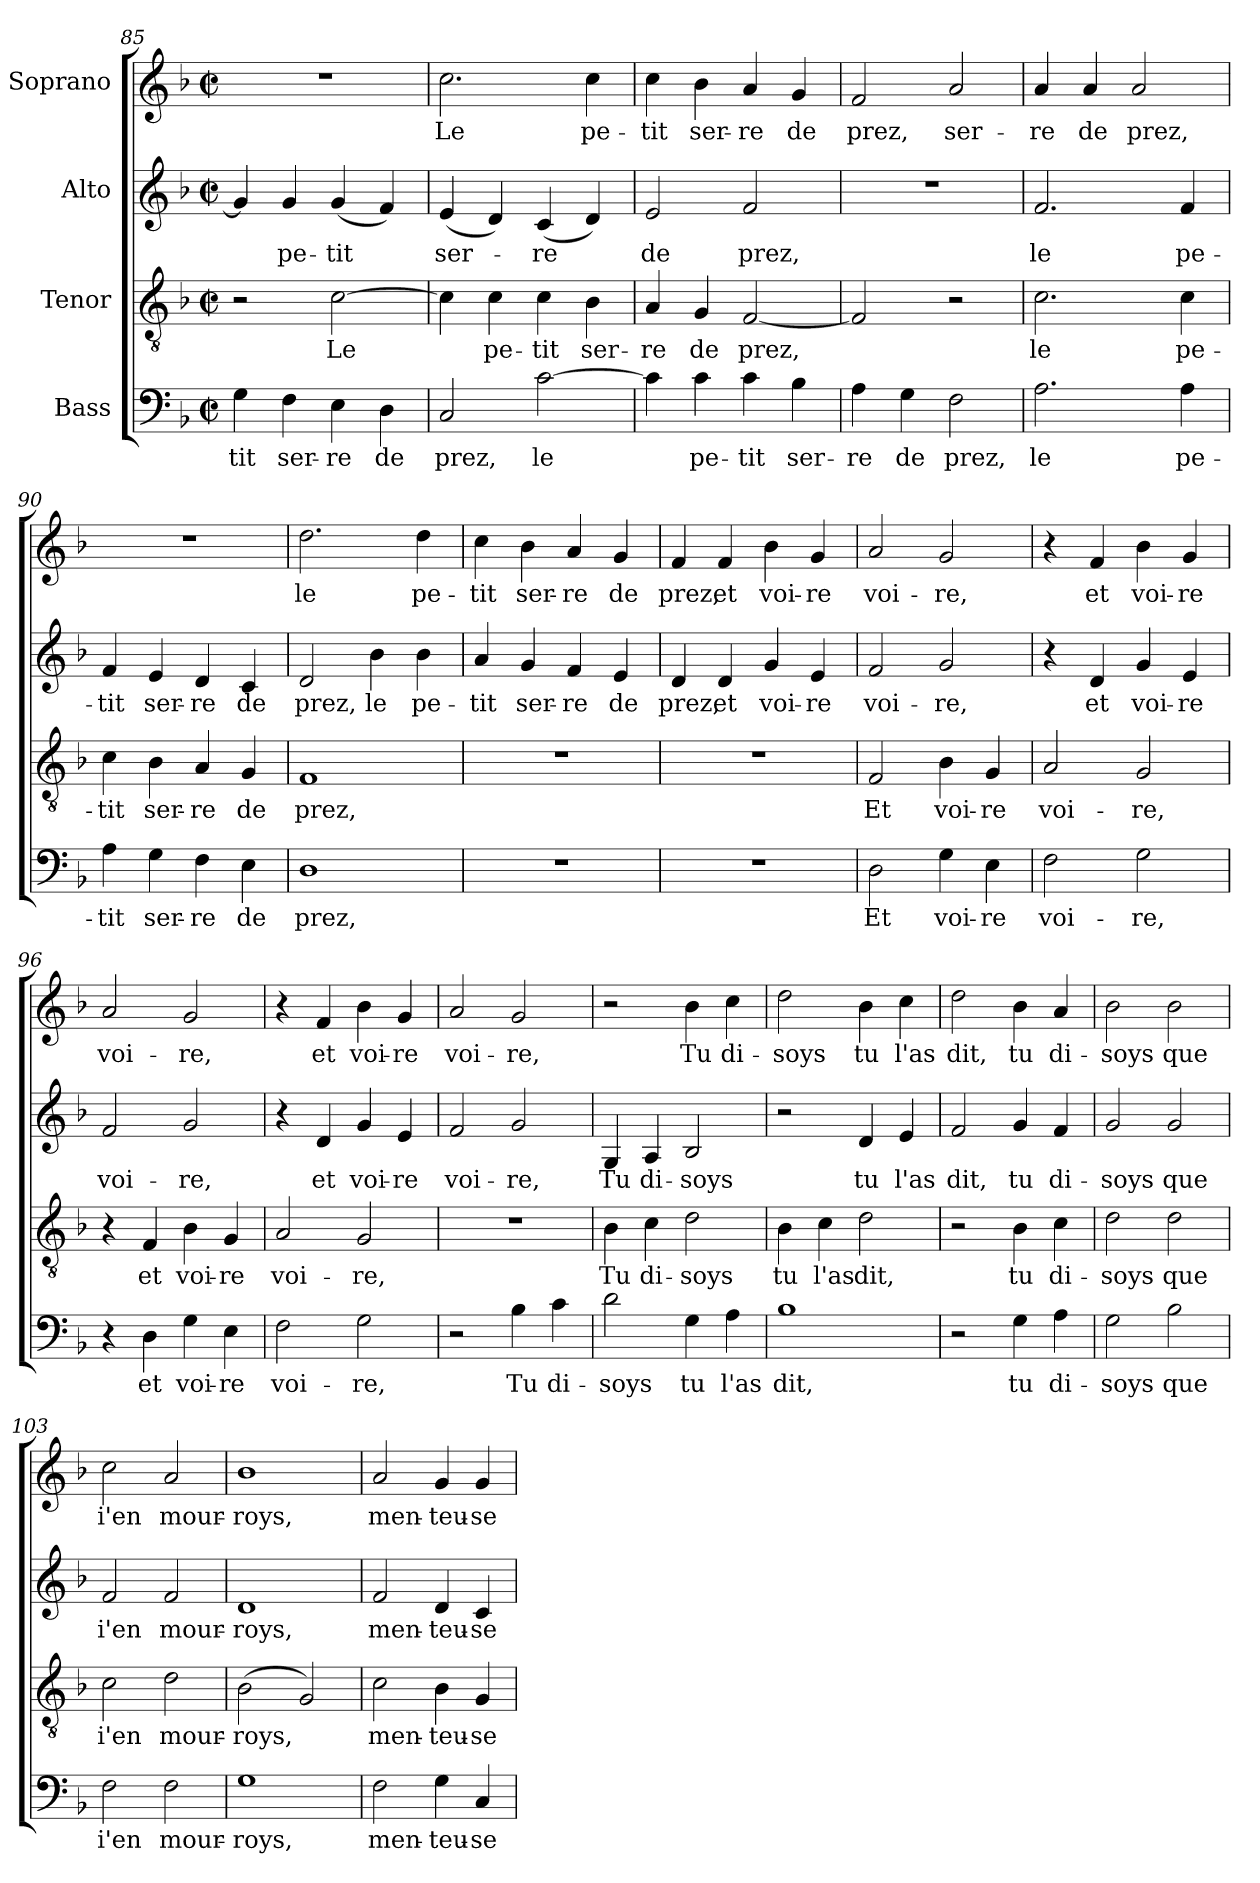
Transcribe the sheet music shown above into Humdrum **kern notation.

**kern	**text	**kern	**text	**kern	**text	**kern	**text
*part4	*part4	*part3	*part3	*part2	*part2	*part1	*part1
*staff4	*staff4	*staff3	*staff3	*staff2	*staff2	*staff1	*staff1
*I"Bass	*	*I"Tenor	*	*I"Alto	*	*I"Soprano	*
!!LO:LB:g=z
*clefF4	*	*clefGv2	*	*clefG2	*	*clefG2	*
*k[b-]	*	*k[b-]	*	*k[b-]	*	*k[b-]	*
*F:	*	*F:	*	*F:	*	*F:	*
*M2/2	*	*M2/2	*	*M2/2	*	*M2/2	*
*met(c|)	*	*met(c|)	*	*met(c|)	*	*met(c|)	*
=85	=85	=85	=85	=85	=85	=85	=85
4G\	-tit	2r	.	4g/]	.	1r	.
4F\	ser-	.	.	4g/	pe-	.	.
4E\	-re	[2c\	Le	(4g/	-tit	.	.
4D\	de	.	.	4f/)	.	.	.
=86	=86	=86	=86	=86	=86	=86	=86
2C/	prez,	4c\]	.	(4e/	ser-	2.cc\	Le
.	.	4c\	pe-	4d/)	.	.	.
[2c\	le	4c\	-tit	(4c/	-re	.	.
.	.	4B-\	ser-	4d/)	.	4cc\	pe-
=87	=87	=87	=87	=87	=87	=87	=87
4c\]	.	4A/	-re	2e/	de	4cc\	-tit
4c\	pe-	4G/	de	.	.	4b-\	ser-
4c\	-tit	[2F/	prez,	2f/	prez,	4a/	-re
4B-\	ser-	.	.	.	.	4g/	de
=88	=88	=88	=88	=88	=88	=88	=88
4A\	-re	2F/]	.	1r	.	2f/	prez,
4G\	de	.	.	.	.	.	.
2F\	prez,	2r	.	.	.	2a/	ser-
=89	=89	=89	=89	=89	=89	=89	=89
2.A\	le	2.c\	le	2.f/	le	4a/	-re
.	.	.	.	.	.	4a/	de
.	.	.	.	.	.	2a/	prez,
4A\	pe-	4c\	pe-	4f/	pe-	.	.
=90	=90	=90	=90	=90	=90	=90	=90
4A\	-tit	4c\	-tit	4f/	-tit	1r	.
4G\	ser-	4B-\	ser-	4e/	ser-	.	.
4F\	-re	4A/	-re	4d/	-re	.	.
4E\	de	4G/	de	4c/	de	.	.
=91	=91	=91	=91	=91	=91	=91	=91
1D	prez,	1F	prez,	2d/	prez,	2.dd\	le
.	.	.	.	4b-\	le	.	.
.	.	.	.	4b-\	pe-	4dd\	pe-
!!LO:LB:g=z
=92	=92	=92	=92	=92	=92	=92	=92
1r	.	1r	.	4a/	-tit	4cc\	-tit
.	.	.	.	4g/	ser-	4b-\	ser-
.	.	.	.	4f/	-re	4a/	-re
.	.	.	.	4e/	de	4g/	de
=93	=93	=93	=93	=93	=93	=93	=93
1r	.	1r	.	4d/	prez,	4f/	prez,
.	.	.	.	4d/	et	4f/	et
.	.	.	.	4g/	voi-	4b-\	voi-
.	.	.	.	4e/	-re	4g/	-re
=94	=94	=94	=94	=94	=94	=94	=94
2D\	Et	2F/	Et	2f/	voi-	2a/	voi-
4G\	voi-	4B-\	voi-	2g/	-re,	2g/	-re,
4E\	-re	4G/	-re	.	.	.	.
=95	=95	=95	=95	=95	=95	=95	=95
2F\	voi-	2A/	voi-	4r	.	4r	.
.	.	.	.	4d/	et	4f/	et
2G\	-re,	2G/	-re,	4g/	voi-	4b-\	voi-
.	.	.	.	4e/	-re	4g/	-re
=96	=96	=96	=96	=96	=96	=96	=96
4r	.	4r	.	2f/	voi-	2a/	voi-
4D\	et	4F/	et	.	.	.	.
4G\	voi-	4B-\	voi-	2g/	-re,	2g/	-re,
4E\	-re	4G/	-re	.	.	.	.
=97	=97	=97	=97	=97	=97	=97	=97
2F\	voi-	2A/	voi-	4r	.	4r	.
.	.	.	.	4d/	et	4f/	et
2G\	-re,	2G/	-re,	4g/	voi-	4b-\	voi-
.	.	.	.	4e/	-re	4g/	-re
=98	=98	=98	=98	=98	=98	=98	=98
2r	.	1r	.	2f/	voi-	2a/	voi-
4B-\	Tu	.	.	2g/	-re,	2g/	-re,
4c\	di-	.	.	.	.	.	.
!!LO:PB:g=z
=99	=99	=99	=99	=99	=99	=99	=99
2d\	-soys	4B-\	Tu	4G/	Tu	2r	.
.	.	4c\	di-	4A/	di-	.	.
4G\	tu	2d\	-soys	2B-/	-soys	4b-\	Tu
4A\	l'as	.	.	.	.	4cc\	di-
=100	=100	=100	=100	=100	=100	=100	=100
1B-	dit,	4B-\	tu	2r	.	2dd\	-soys
.	.	4c\	l'as	.	.	.	.
.	.	2d\	dit,	4d/	tu	4b-\	tu
.	.	.	.	4e/	l'as	4cc\	l'as
=101	=101	=101	=101	=101	=101	=101	=101
2r	.	2r	.	2f/	dit,	2dd\	dit,
4G\	tu	4B-\	tu	4g/	tu	4b-\	tu
4A\	di-	4c\	di-	4f/	di-	4a/	di-
=102	=102	=102	=102	=102	=102	=102	=102
2G\	-soys	2d\	-soys	2g/	-soys	2b-\	-soys
2B-\	que	2d\	que	2g/	que	2b-\	que
=103	=103	=103	=103	=103	=103	=103	=103
2F\	i'en	2c\	i'en	2f/	i'en	2cc\	i'en
2F\	mour-	2d\	mour-	2f/	mour-	2a/	mour-
=104	=104	=104	=104	=104	=104	=104	=104
1G	-roys,	(2B-\	-roys,	1d	-roys,	1b-	-roys,
.	.	2G/)	.	.	.	.	.
=105	=105	=105	=105	=105	=105	=105	=105
2F\	men-	2c\	men-	2f/	men-	2a/	men-
4G\	-teu-	4B-\	-teu-	4d/	-teu-	4g/	-teu-
4C/	-se	4G/	-se	4c/	-se	4g/	-se
=	=	=	=	=	=	=	=
*-	*-	*-	*-	*-	*-	*-	*-
